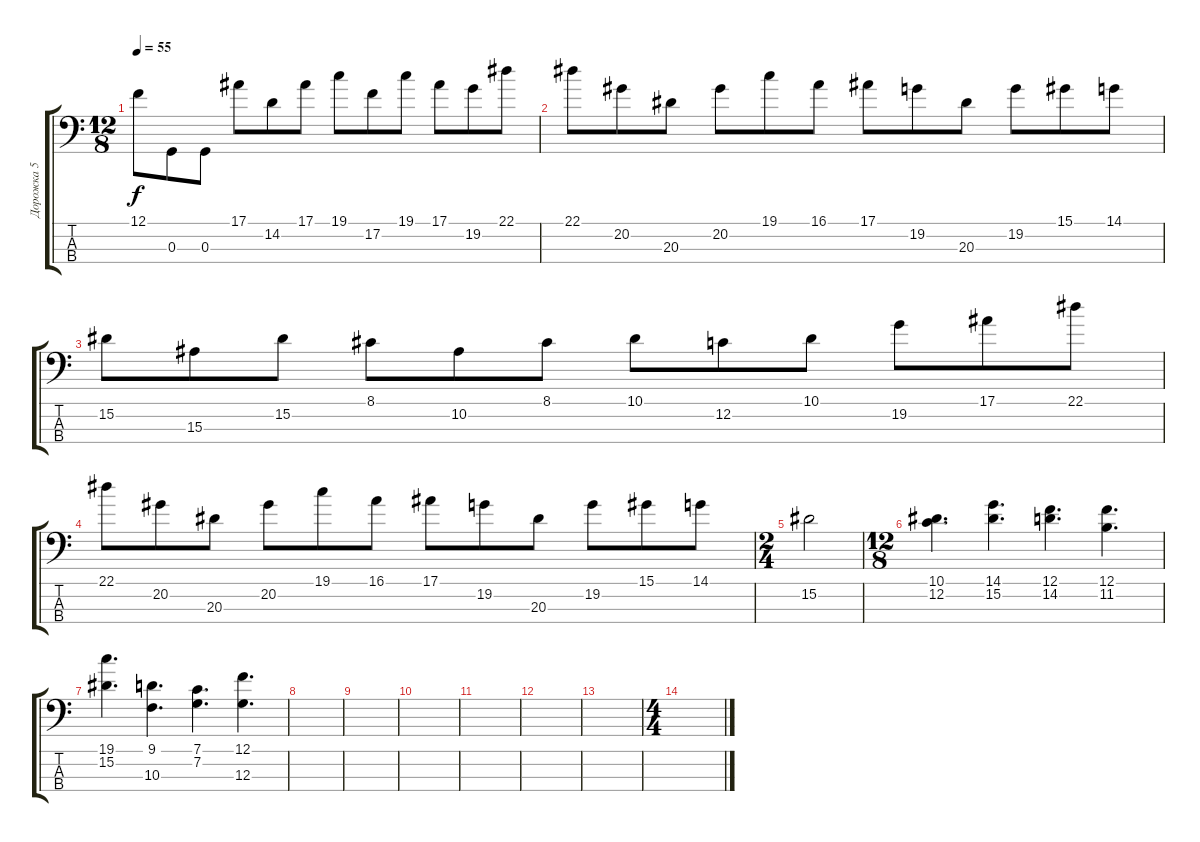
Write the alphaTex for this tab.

\track ("Дорожка 5" "Дорожка 5") {instrument electricbassfinger}
\staff {score tabs}
\tuning (F2 C2 G1 D1) {hide}
\ts (12 8)
\tempo 55
\clef f4
\ks c
12.1.8{dy f} 0.3.8 0.3.8 17.1.8 14.2.8 17.1.8 19.1.8 17.2.8 19.1.8 17.1.8 19.2.8 22.1.8 |
22.1.8 20.2.8 20.3.8 20.2.8 19.1.8 16.1.8 17.1.8 19.2.8 20.3.8 19.2.8 15.1.8 14.1.8 |
15.2.8 15.3.8 15.2.8 8.1.8 10.2.8 8.1.8 10.1.8 12.2.8 10.1.8 19.2.8 17.1.8 22.1.8 |
22.1.8 20.2.8 20.3.8 20.2.8 19.1.8 16.1.8 17.1.8 19.2.8 20.3.8 19.2.8 15.1.8 14.1.8 |
\ts (2 4)
15.2.2 |
\ts (12 8)
(10.1 12.2).4{d} (14.1 15.2).4{d} (12.1 14.2).4{d} (12.1 11.2).4{d} |
(19.1 15.2).4{d} (9.1 10.3).4{d} (7.1 7.2).4{d} (12.1 12.3).4{d} |
|
|
|
|
|
|
\ts (4 4)
